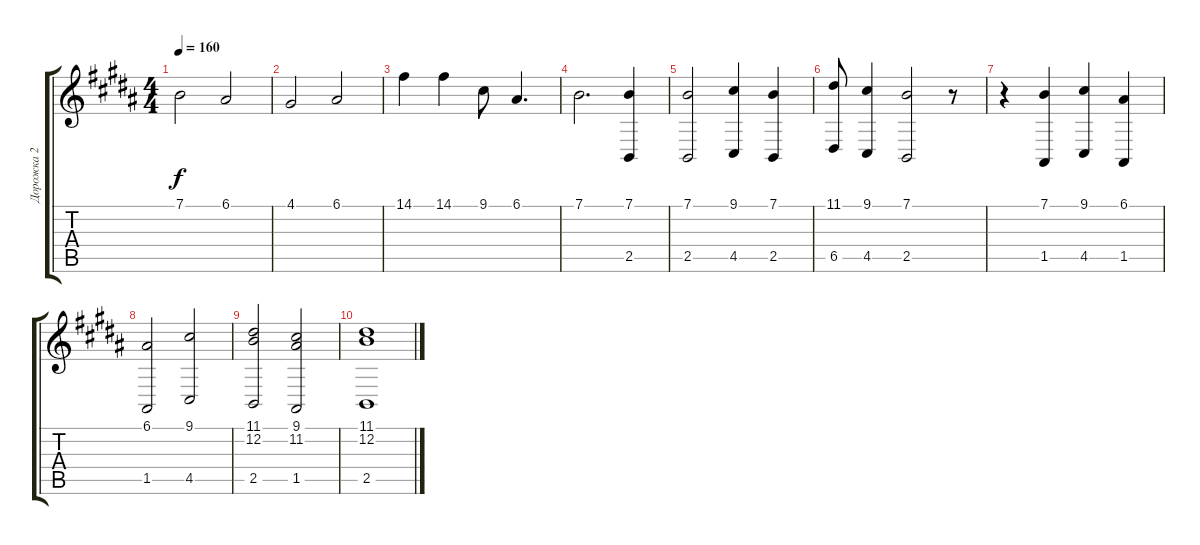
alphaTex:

\track ("Дорожка 2" "Дорожка 2") {instrument flute}
\staff {score tabs}
\tuning (E4 B3 G3 D3 A2 E2) {hide}
\ts (4 4)
\tempo 160
\clef g2
\ks b
7.1.2{dy f} 6.1.2 |
4.1.2 6.1.2 |
14.1.4 14.1.4 9.1.8 6.1.4{d} |
7.1.2{d} (7.1 2.5).4 |
(7.1 2.5).2 (9.1 4.5).4 (7.1 2.5).4 |
(11.1 6.5).8 (9.1 4.5).4 (7.1 2.5).2 r.8 |
r.4 (7.1 1.5).4 (9.1 4.5).4 (6.1 1.5).4 |
(6.1 1.5).2 (9.1 4.5).2 |
(11.1 12.2 2.5).2 (9.1 11.2 1.5).2 |
(11.1 12.2 2.5).1
